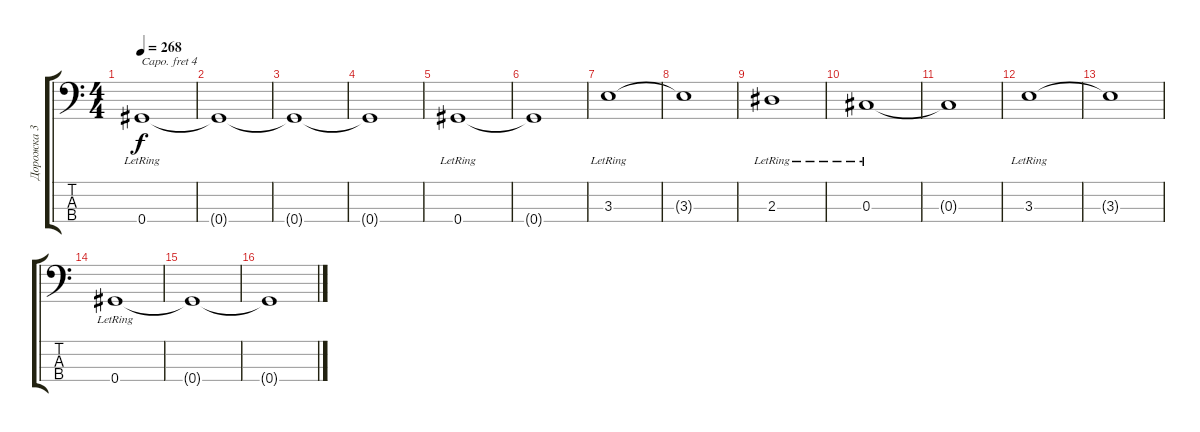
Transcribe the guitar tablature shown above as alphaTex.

\track ("Дорожка 3" "Дорожка 3") {instrument electricbassfinger}
\staff {score tabs}
\capo 4
\tuning (G2 D2 A1 E1) {hide}
\ts (4 4)
\tempo 268
\clef f4
\ks c
0.4{lr}.1{dy f} |
0.4{t}.1 |
0.4{t}.1 |
0.4{t}.1 |
0.4{lr}.1 |
0.4{t}.1 |
3.3{lr}.1 |
3.3{t}.1 |
2.3{lr}.1 |
0.3{lr}.1 |
0.3{t}.1 |
3.3{lr}.1 |
3.3{t}.1 |
0.4{lr}.1 |
0.4{t}.1 |
0.4{t}.1
